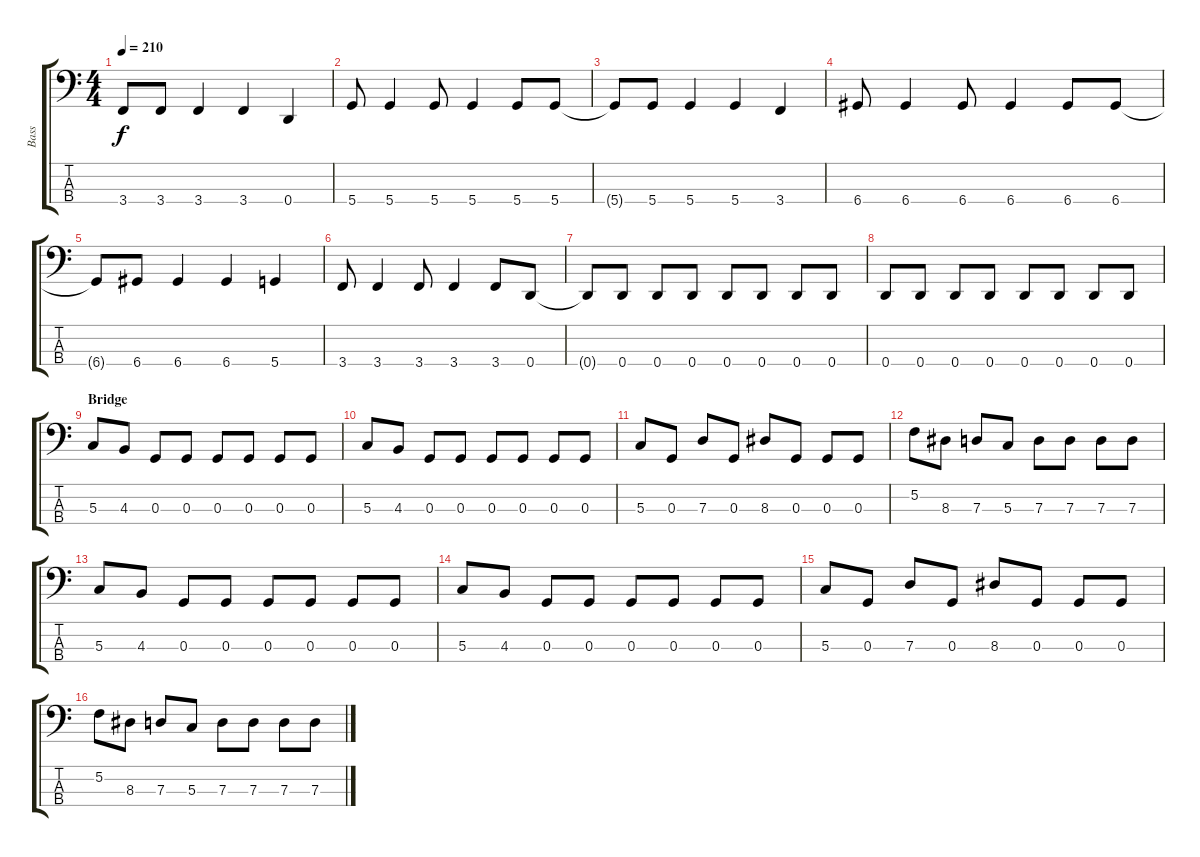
\track ("Bass" "Bass") {instrument electricbassfinger}
\staff {score tabs}
\tuning (F2 C2 G1 D1) {hide}
\ts (4 4)
\tempo 210
\clef f4
\ks c
3.4{t}.8{dy f} 3.4.8 3.4.4 3.4.4 0.4.4 |
5.4.8 5.4.4 5.4.8 5.4.4 5.4.8 5.4.8 |
5.4{t}.8 5.4.8 5.4.4 5.4.4 3.4.4 |
6.4.8 6.4.4 6.4.8 6.4.4 6.4.8 6.4.8 |
6.4{t}.8 6.4.8 6.4.4 6.4.4 5.4.4 |
3.4.8 3.4.4 3.4.8 3.4.4 3.4.8 0.4.8 |
0.4{t}.8 0.4.8 0.4.8 0.4.8 0.4.8 0.4.8 0.4.8 0.4.8 |
0.4.8 0.4.8 0.4.8 0.4.8 0.4.8 0.4.8 0.4.8 0.4.8 |
\section ("" "Bridge")
5.3.8 4.3.8 0.3.8 0.3.8 0.3.8 0.3.8 0.3.8 0.3.8 |
5.3.8 4.3.8 0.3.8 0.3.8 0.3.8 0.3.8 0.3.8 0.3.8 |
5.3.8 0.3.8 7.3.8 0.3.8 8.3.8 0.3.8 0.3.8 0.3.8 |
5.2.8 8.3.8 7.3.8 5.3.8 7.3.8 7.3.8 7.3.8 7.3.8 |
5.3.8 4.3.8 0.3.8 0.3.8 0.3.8 0.3.8 0.3.8 0.3.8 |
5.3.8 4.3.8 0.3.8 0.3.8 0.3.8 0.3.8 0.3.8 0.3.8 |
5.3.8 0.3.8 7.3.8 0.3.8 8.3.8 0.3.8 0.3.8 0.3.8 |
5.2.8 8.3.8 7.3.8 5.3.8 7.3.8 7.3.8 7.3.8 7.3.8
